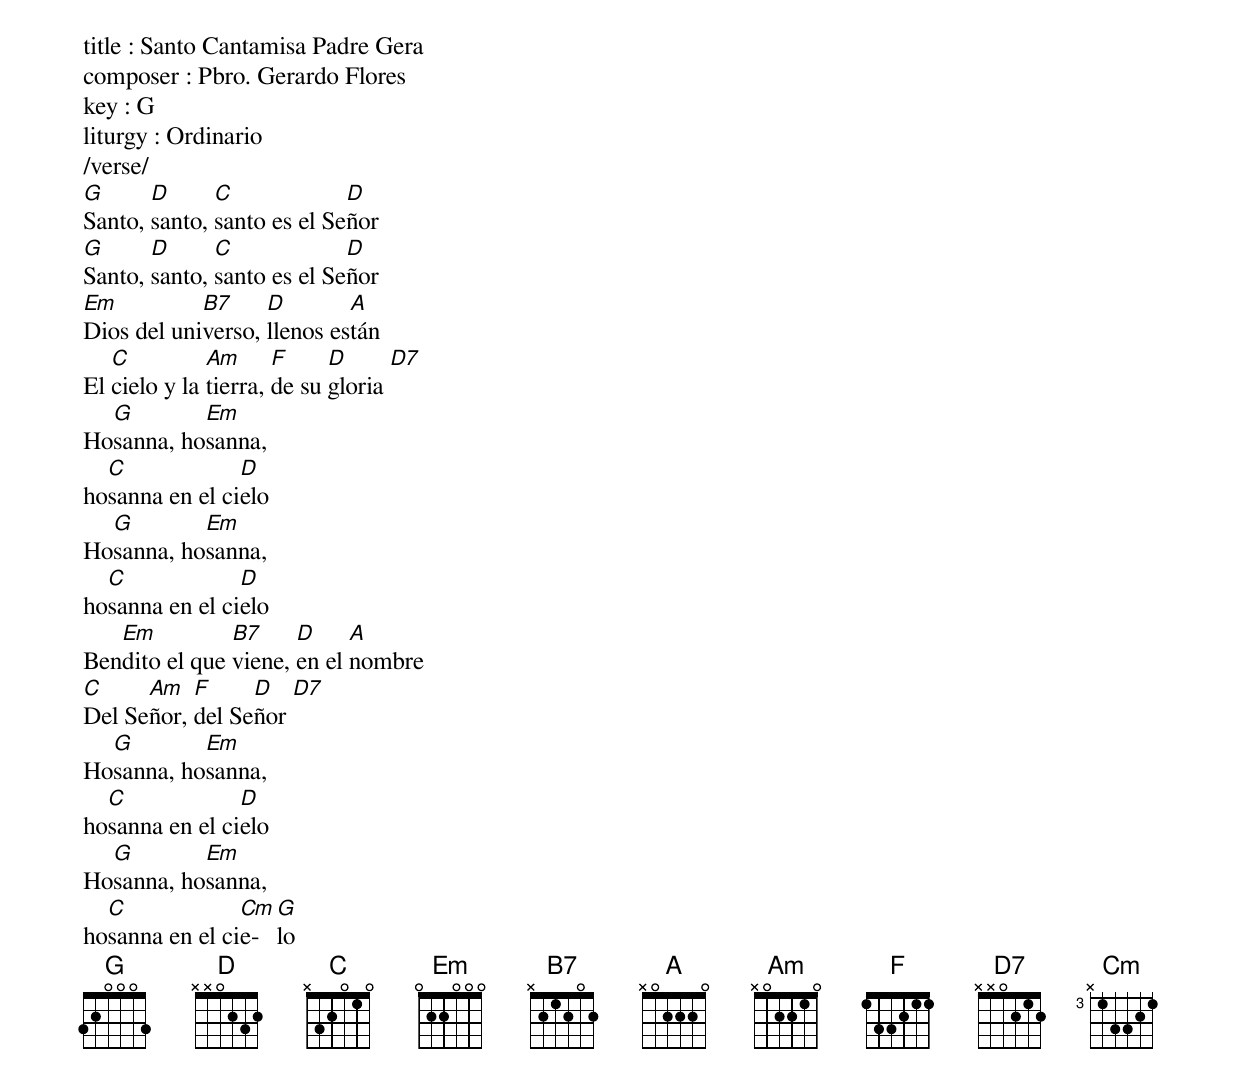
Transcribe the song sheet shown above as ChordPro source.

title : Santo Cantamisa Padre Gera
composer : Pbro. Gerardo Flores
key : G
liturgy : Ordinario
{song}
/verse/
[G]Santo, [D]santo, [C]santo es el Se[D]ñor
[G]Santo, [D]santo, [C]santo es el Se[D]ñor
[Em]Dios del uni[B7]verso, [D]llenos es[A]tán
El [C]cielo y la [Am]tierra, [F]de su [D]gloria [D7]
Ho[G]sanna, ho[Em]sanna,
ho[C]sanna en el ci[D]elo
Ho[G]sanna, ho[Em]sanna,
ho[C]sanna en el ci[D]elo
Ben[Em]dito el que [B7]viene, [D]en el [A]nombre
[C]Del Se[Am]ñor, [F]del Se[D]ñor [D7]
Ho[G]sanna, ho[Em]sanna,
ho[C]sanna en el ci[D]elo
Ho[G]sanna, ho[Em]sanna,
ho[C]sanna en el ci[Cm]e-[G]lo
